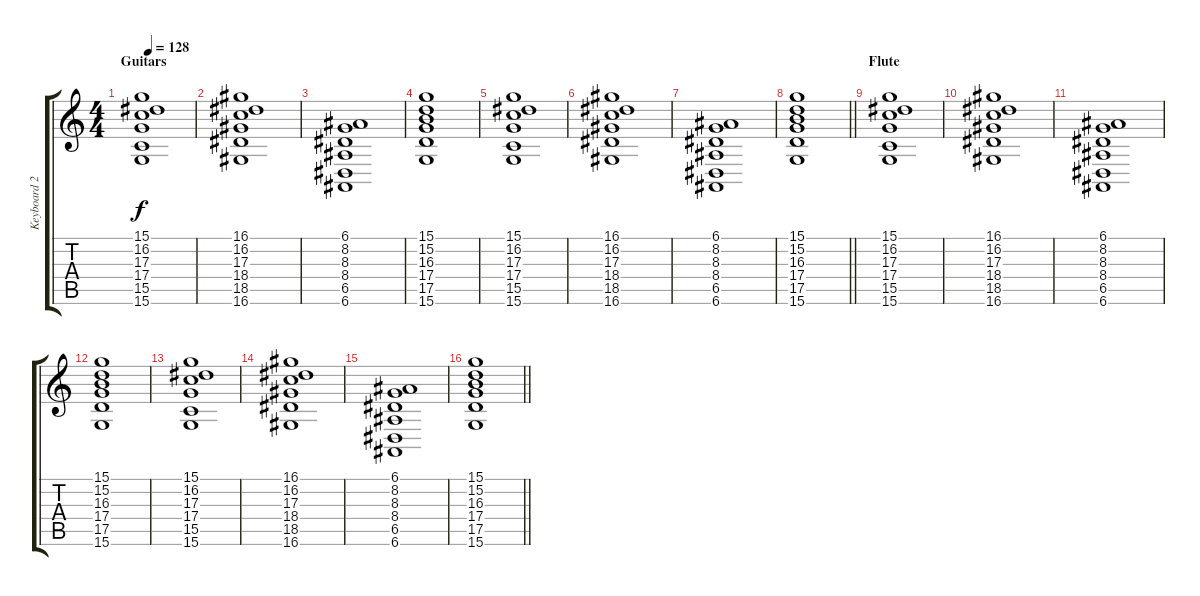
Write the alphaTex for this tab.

\track ("Keyboard 2" "Keyboard 2") {instrument stringensemble2}
\staff {score tabs}
\tuning (E4 B3 G3 D3 A2 E2) {hide}
\ts (4 4)
\section ("" "Guitars")
\tempo 128
\clef g2
\ks c
(15.1 16.2 17.3 17.4 15.5 15.6).1{dy f} |
(16.1 16.2 17.3 18.4 18.5 16.6).1 |
(6.1 8.2 8.3 8.4 6.5 6.6).1 |
(15.1 15.2 16.3 17.4 17.5 15.6).1 |
(15.1 16.2 17.3 17.4 15.5 15.6).1 |
(16.1 16.2 17.3 18.4 18.5 16.6).1 |
(6.1 8.2 8.3 8.4 6.5 6.6).1 |
\barLineRight lightlight
(15.1 15.2 16.3 17.4 17.5 15.6).1 |
\section ("" "Flute")
(15.1 16.2 17.3 17.4 15.5 15.6).1 |
(16.1 16.2 17.3 18.4 18.5 16.6).1 |
(6.1 8.2 8.3 8.4 6.5 6.6).1 |
(15.1 15.2 16.3 17.4 17.5 15.6).1 |
(15.1 16.2 17.3 17.4 15.5 15.6).1 |
(16.1 16.2 17.3 18.4 18.5 16.6).1 |
(6.1 8.2 8.3 8.4 6.5 6.6).1 |
\barLineRight lightlight
(15.1 15.2 16.3 17.4 17.5 15.6).1
